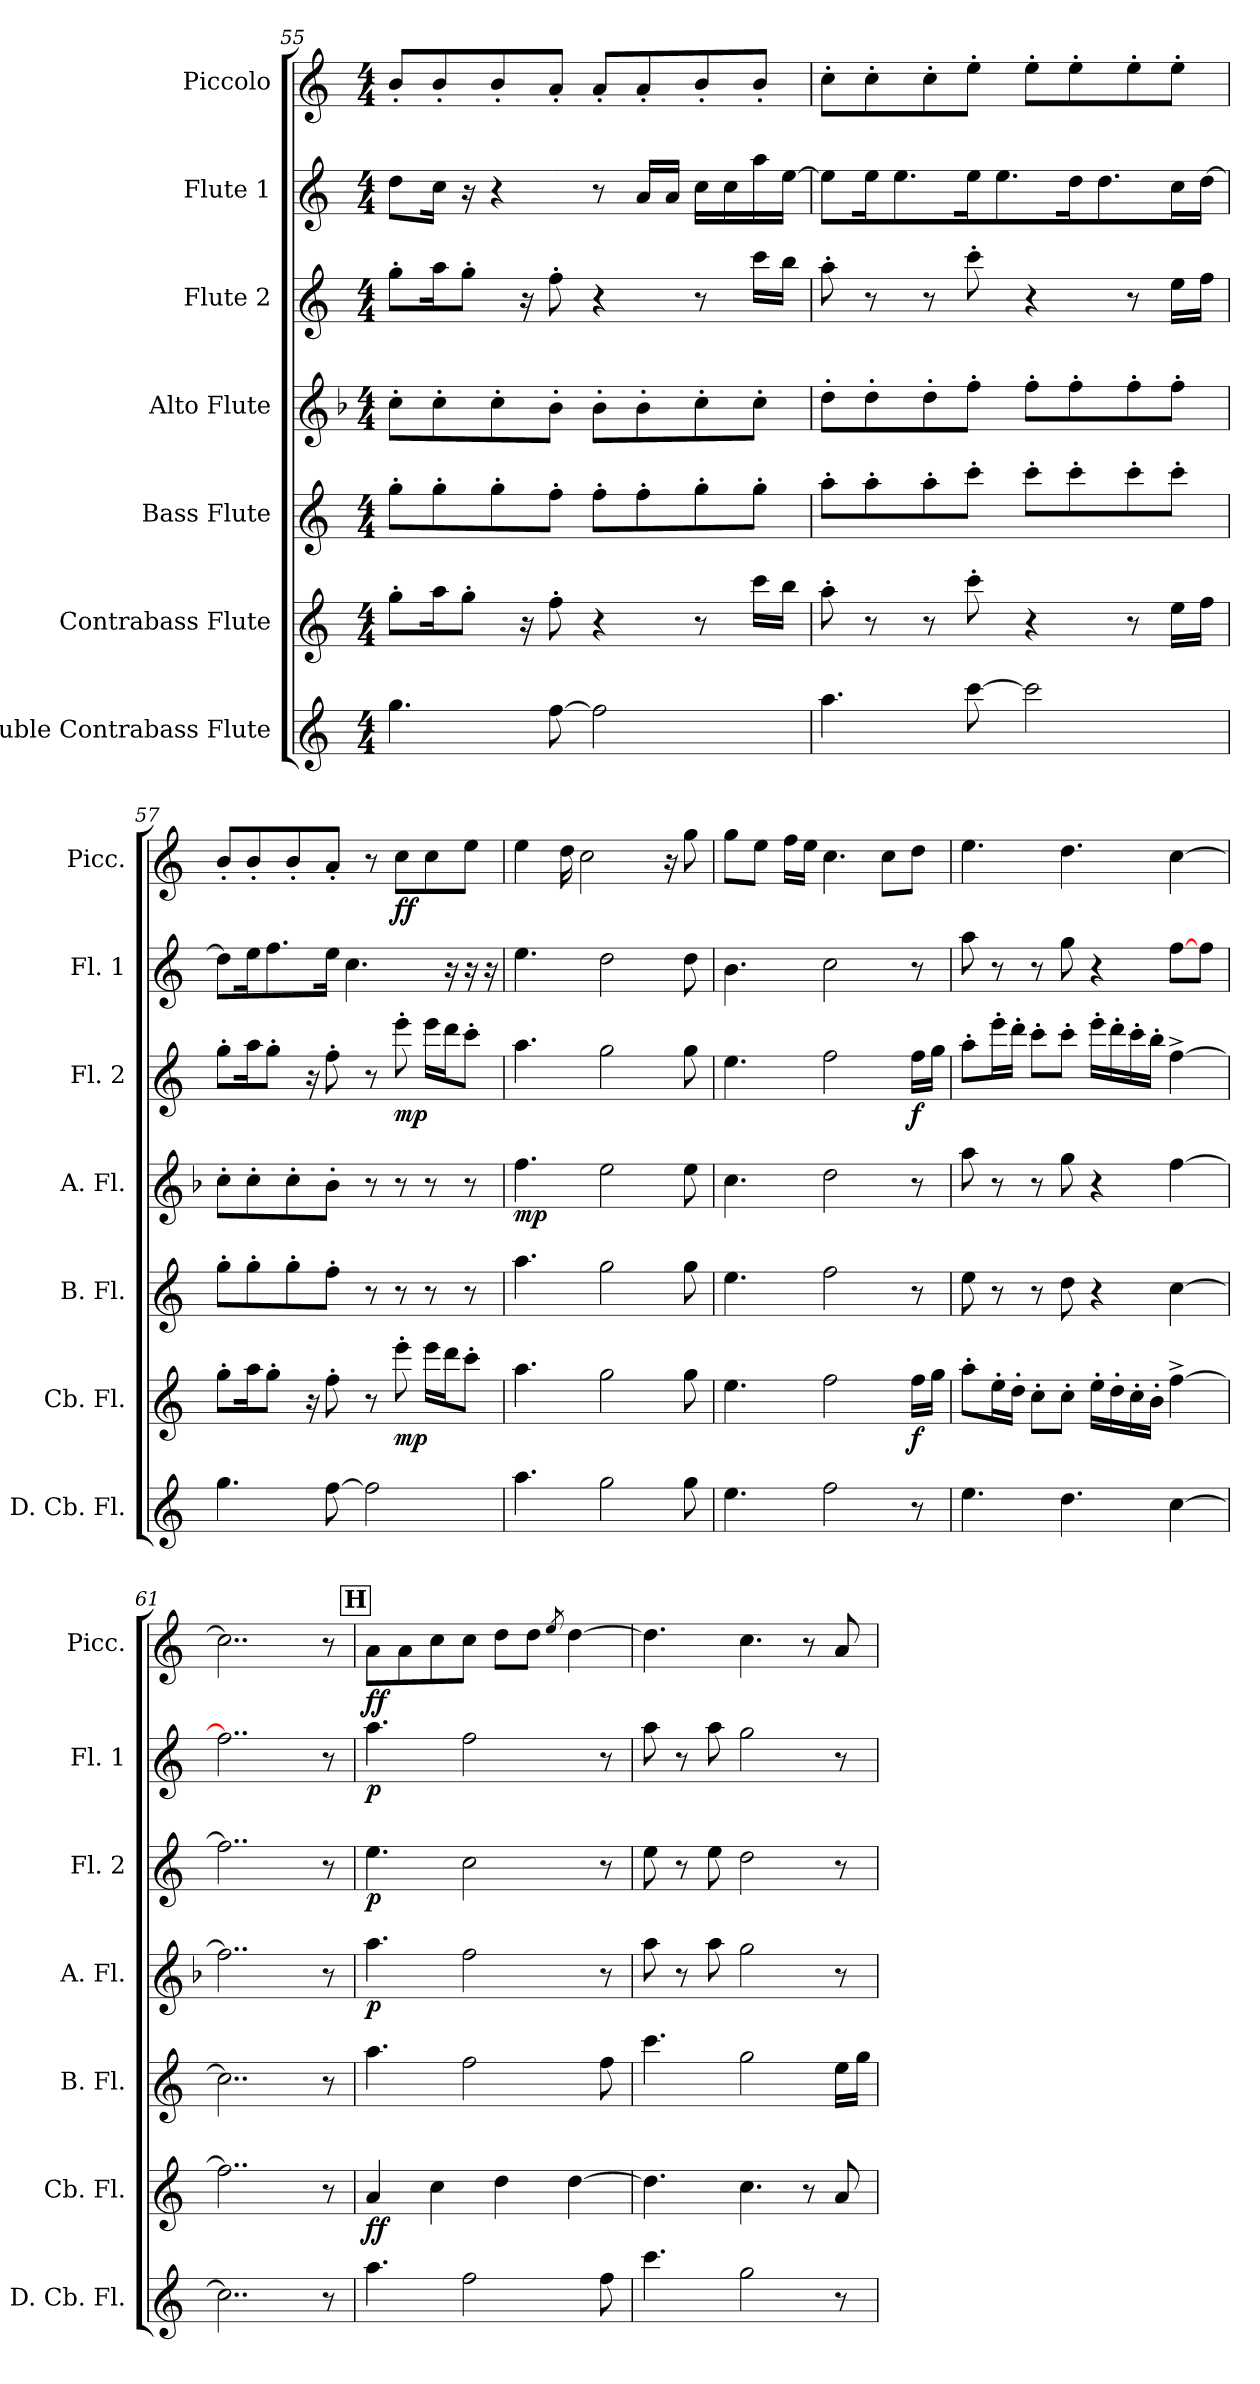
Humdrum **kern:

**kern	**kern	**dynam	**kern	**kern	**dynam	**kern	**dynam	**kern	**dynam	**kern	**dynam
*part7	*part6	*part6	*part5	*part4	*part4	*part3	*part3	*part2	*part2	*part1	*part1
*staff7	*staff6	*staff6	*staff5	*staff4	*staff4	*staff3	*staff3	*staff2	*staff2	*staff1	*staff1
*I"Double Contrabass Flute	*I"Contrabass Flute	*	*I"Bass Flute	*I"Alto Flute	*	*I"Flute 2	*	*I"Flute 1	*	*I"Piccolo	*
*I'D. Cb. Fl.	*I'Cb. Fl.	*	*I'B. Fl.	*I'A. Fl.	*	*I'Fl. 2	*	*I'Fl. 1	*	*I'Picc.	*
!!LO:PB:g=z
*clefG2	*clefG2	*	*clefG2	*clefG2	*	*clefG2	*	*clefG2	*	*clefG2	*
*ITrd21c36	*ITrd14c24	*	*ITrd7c12	*ITrd3c5	*	*	*	*	*	*ITrd-7c-12	*
*k[]	*k[]	*	*k[]	*k[]	*	*k[]	*	*k[]	*	*k[]	*
*M4/4	*M4/4	*	*M4/4	*M4/4	*	*M4/4	*	*M4/4	*	*M4/4	*
=55	=55	=55	=55	=55	=55	=55	=55	=55	=55	=55	=55
4.GG\	8G'\L	.	8g'\L	8g'\L	.	8gg'\L	.	8dd\L	.	8bb'/L	.
.	16A\K	.	8g'\	8g'\	.	16aa\K	.	16cc\Jk	.	8bb'/	.
.	8G'\J	.	.	.	.	8gg'\J	.	16r	.	.	.
.	.	.	8g'\	8g'\	.	.	.	4r	.	8bb'/	.
.	16r	.	.	.	.	16r	.	.	.	.	.
[8FF\	8F'\	.	8f'\J	8f'\J	.	8ff'\	.	.	.	8aa'/J	.
2FF\]	4r	.	8f'\L	8f'\L	.	4r	.	8r	.	8aa'/L	.
.	.	.	8f'\	8f'\	.	.	.	16a/LL	.	8aa'/	.
.	.	.	.	.	.	.	.	16a/JJ	.	.	.
.	8r	.	8g'\	8g'\	.	8r	.	16cc\LL	.	8bb'/	.
.	.	.	.	.	.	.	.	16cc\	.	.	.
.	16c\LL	.	8g'\J	8g'\J	.	16ccc\LL	.	16aa\	.	8bb'/J	.
.	16B\JJ	.	.	.	.	16bb\JJ	.	[16ee\JJ	.	.	.
=56	=56	=56	=56	=56	=56	=56	=56	=56	=56	=56	=56
4.AA\	8A'\	.	8a'\L	8a'\L	.	8aa'\	.	8ee\L]	.	8ccc'\L	.
.	8r	.	8a'\	8a'\	.	8r	.	16ee\K	.	8ccc'\	.
.	.	.	.	.	.	.	.	8.ee\	.	.	.
.	8r	.	8a'\	8a'\	.	8r	.	.	.	8ccc'\	.
[8C\	8c'\	.	8cc'\J	8cc'\J	.	8ccc'\	.	16ee\K	.	8eee'\J	.
.	.	.	.	.	.	.	.	8.ee\	.	.	.
2C\]	4r	.	8cc'\L	8cc'\L	.	4r	.	.	.	8eee'\L	.
.	.	.	8cc'\	8cc'\	.	.	.	16dd\K	.	8eee'\	.
.	.	.	.	.	.	.	.	8.dd\	.	.	.
.	8r	.	8cc'\	8cc'\	.	8r	.	.	.	8eee'\	.
.	16E\LL	.	8cc'\J	8cc'\J	.	16ee\LL	.	16cc\L	.	8eee'\J	.
.	16F\JJ	.	.	.	.	16ff\JJ	.	[16dd\JJ	.	.	.
=57	=57	=57	=57	=57	=57	=57	=57	=57	=57	=57	=57
4.GG\	8G'\L	.	8g'\L	8g'\L	.	8gg'\L	.	8dd\L]	.	8bb'/L	.
.	16A\K	.	8g'\	8g'\	.	16aa\K	.	16ee\K	.	8bb'/	.
.	8G'\J	.	.	.	.	8gg'\J	.	8.ff\	.	.	.
.	.	.	8g'\	8g'\	.	.	.	.	.	8bb'/	.
.	16r	.	.	.	.	16r	.	.	.	.	.
[8FF\	8F'\	.	8f'\J	8f'\J	.	8ff'\	.	16ee\Jk	.	8aa'/J	.
.	.	.	.	.	.	.	.	4.cc\	.	.	.
2FF\]	8r	.	8r	8r	.	8r	.	.	.	8r	.
!	!	!LO:DY:b	!	!	!	!	!LO:DY:b	!	!	!	!LO:DY:b
.	8e'\	mp	8r	8r	.	8eee'\	mp	.	.	8ccc\L	ff
.	16e\LL	.	8r	8r	.	16eee\LL	.	.	.	8ccc\	.
.	16d\J	.	.	.	.	16ddd\J	.	16r	.	.	.
.	8c'\J	.	8r	8r	.	8ccc'\J	.	16r	.	8eee\J	.
.	.	.	.	.	.	.	.	16r	.	.	.
!!LO:PB:g=z
=58	=58	=58	=58	=58	=58	=58	=58	=58	=58	=58	=58
!	!	!	!	!	!LO:DY:b	!	!	!	!LO:DY:b	!	!
!	!	!	!	!	!	!	!	!	!LO:DY:n=1:b	!	!
4.AA\	4.A\	.	4.a\	4.cc\	mp	4.aa\	.	4.ee\	mp mp	4eee\	.
.	.	.	.	.	.	.	.	.	.	16ddd\	.
.	.	.	.	.	.	.	.	.	.	2ccc\	.
2GG\	2G\	.	2g\	2b\	.	2gg\	.	2dd\	.	.	.
.	.	.	.	.	.	.	.	.	.	16r	.
8GG\	8G\	.	8g\	8b\	.	8gg\	.	8dd\	.	8ggg\	.
=59	=59	=59	=59	=59	=59	=59	=59	=59	=59	=59	=59
4.EE\	4.E\	.	4.e\	4.g\	.	4.ee\	.	4.b\	.	8ggg\L	.
.	.	.	.	.	.	.	.	.	.	8eee\J	.
.	.	.	.	.	.	.	.	.	.	16fff\LL	.
.	.	.	.	.	.	.	.	.	.	16eee\JJ	.
2FF\	2F\	.	2f\	2a\	.	2ff\	.	2cc\	.	4.ccc\	.
.	.	.	.	.	.	.	.	.	.	8ccc\L	.
!	!	!LO:DY:b	!	!	!	!	!LO:DY:b	!	!	!	!
8r	16F\LL	f	8r	8r	.	16ff\LL	f	8r	.	8ddd\J	.
.	16G\JJ	.	.	.	.	16gg\JJ	.	.	.	.	.
=60	=60	=60	=60	=60	=60	=60	=60	=60	=60	=60	=60
4.EE\	8A'\L	.	8e\	8ee\	.	8aa'\L	.	8aa\	.	4.eee\	.
.	16E'\L	.	8r	8r	.	16eee'\L	.	8r	.	.	.
.	16D'\JJ	.	.	.	.	16ddd'\JJ	.	.	.	.	.
.	8C'\L	.	8r	8r	.	8ccc'\L	.	8r	.	.	.
4.DD\	8C'\J	.	8d\	8dd\	.	8ccc'\J	.	8gg\	.	4.ddd\	.
.	16E'\LL	.	4r	4r	.	16eee'\LL	.	4r	.	.	.
.	16D'\	.	.	.	.	16ddd'\	.	.	.	.	.
.	16C'\	.	.	.	.	16ccc'\	.	.	.	.	.
.	16BB'\JJ	.	.	.	.	16bb'\JJ	.	.	.	.	.
[4CC\	[4F^\	.	[4c\	[4cc\	.	[4ff^\	.	[8ff\L	.	[4ccc\	.
.	.	.	.	.	.	.	.	8ff\J	.	.	.
=61	=61	=61	=61	=61	=61	=61	=61	=61	=61	=61	=61
2..CC\]	2..F\]	.	2..c\]	2..cc\]	.	2..ff\]	.	2..ff\]	.	2..ccc\]	.
8r	8r	.	8r	8r	.	8r	.	8r	.	8r	.
!!LO:REH:place=s1:a:B:fs=14:t=H
=62	=62	=62	=62	=62	=62	=62	=62	=62	=62	=62	=62
!	!	!LO:DY:b	!	!	!LO:DY:b	!	!LO:DY:b	!	!LO:DY:b	!	!LO:DY:b
4.AA\	4AA/	ff	4.a\	4.ee\	p	4.ee\	p	4.aa\	p	8aa\L	ff
.	.	.	.	.	.	.	.	.	.	8aa\	.
.	4C\	.	.	.	.	.	.	.	.	8ccc\	.
2FF\	.	.	2f\	2cc\	.	2cc\	.	2ff\	.	8ccc\J	.
.	4D\	.	.	.	.	.	.	.	.	8ddd\L	.
.	.	.	.	.	.	.	.	.	.	8ddd\J	.
.	.	.	.	.	.	.	.	.	.	8qeee/	.
.	[4D\	.	.	.	.	.	.	.	.	[4ddd\	.
8FF\	.	.	8f\	8r	.	8r	.	8r	.	.	.
!!LO:PB:g=z
=63	=63	=63	=63	=63	=63	=63	=63	=63	=63	=63	=63
4.C\	4.D\]	.	4.cc\	8ee\	.	8ee\	.	8aa\	.	4.ddd\]	.
.	.	.	.	8r	.	8r	.	8r	.	.	.
.	.	.	.	8ee\	.	8ee\	.	8aa\	.	.	.
2GG\	4.C\	.	2g\	2dd\	.	2dd\	.	2gg\	.	4.ccc\	.
.	8r	.	.	.	.	.	.	.	.	8r	.
8r	8AA/	.	16e\LL	8r	.	8r	.	8r	.	8aa/	.
.	.	.	16g\JJ	.	.	.	.	.	.	.	.
=	=	=	=	=	=	=	=	=	=	=	=
*-	*-	*-	*-	*-	*-	*-	*-	*-	*-	*-	*-
